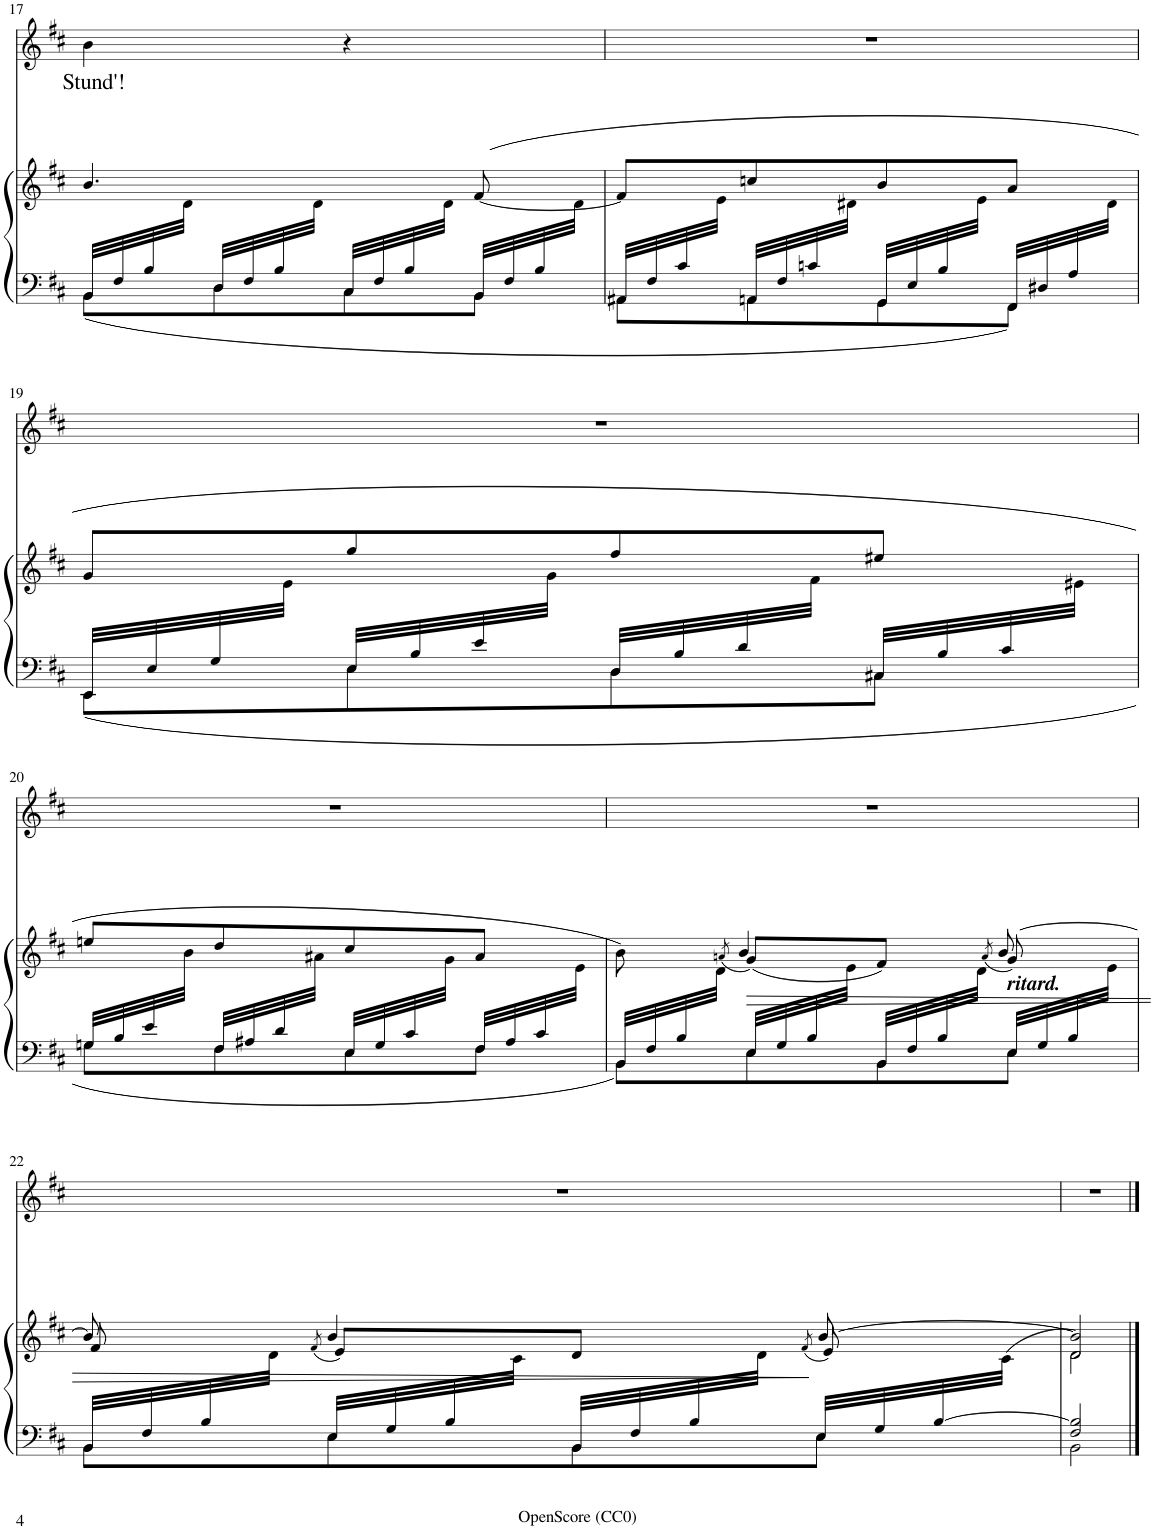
**kern	**kern	**dynam	**kern	**text
*part2	*part2	*part2	*part1	*part1
*staff3	*staff2	*staff2/3	*staff1	*staff1
*I"Piano	*	*	*I"Voice	*
*I'Pno	*	*	*	*
!!LO:PB:g=z
*clefF4	*clefG2	*	*clefG2	*
*k[f#c#]	*k[f#c#]	*	*k[f#c#]	*
*M2/4	*M2/4	*	*M2/4	*
=17	=17	=17	=17	=17
*^	*^	*	*	*
!	!	!	!	!	!	!LO:LY:b
32BB/LLL	8BB\L	4.b/	16.ryy	.	4b\	Stund'!
32F#/	.	.	.	.	.	.
32B/	.	.	.	.	.	.
32ryy	.	.	32d\JJJ	.	.	.
32D/LLL	8D\	.	16.ryy	.	.	.
32F#/	.	.	.	.	.	.
32B/	.	.	.	.	.	.
32ryy	.	.	32d\JJJ	.	.	.
32C#/LLL	8C#\	.	16.ryy	.	4r	.
32F#/	.	.	.	.	.	.
32B/	.	.	.	.	.	.
32ryy	.	.	32d\JJJ	.	.	.
32BB/LLL	8BB\J	([8f#/	16.ryy	.	.	.
32F#/	.	.	.	.	.	.
32B/	.	.	.	.	.	.
32ryy	.	.	32d\JJJ	.	.	.
=18	=18	=18	=18	=18	=18	=18
*	*	*	*^	*	*	*
32AA#X/LLL	8AA#\L	8f#/L]	16.ryy	16.ryy	.	2r	.
32F#/	.	.	.	.	.	.	.
32c#/	.	.	.	.	.	.	.
32ryy	.	.	4ryy	32e\JJJ	.	.	.
32AAn/LLL	8AA\	8ccn/	.	16.ryy	.	.	.
32F#/	.	.	.	.	.	.	.
32cn/	.	.	.	.	.	.	.
32ryy	.	.	.	32d#X\JJJ	.	.	.
32GG/LLL	8GG\	8b/	.	16.ryy	.	.	.
32E/	.	.	.	.	.	.	.
32B/	.	.	.	.	.	.	.
32ryy	.	.	8ryy	32e\JJJ	.	.	.
32FF#/LLL	8FF#\J	8a/J	.	16.ryy	.	.	.
32D#X/	.	.	.	.	.	.	.
32A/	.	.	.	.	.	.	.
32ryy	.	.	32ryy	32d#\JJJ	.	.	.
!!LO:LB:g=z
=19	=19	=19	=19	=19	=19	=19	=19
32EE/LLL	8EE\L	8g/L	16.ryy	16.ryy	.	2r	.
32E/	.	.	.	.	.	.	.
32G/	.	.	.	.	.	.	.
32ryy	.	.	4ryy	32e\JJJ	.	.	.
32E/LLL	8E\	8gg/	.	16.ryy	.	.	.
32B/	.	.	.	.	.	.	.
32e/	.	.	.	.	.	.	.
32ryy	.	.	.	32g\JJJ	.	.	.
32D/LLL	8D\	8ff#/	.	16.ryy	.	.	.
32B/	.	.	.	.	.	.	.
32d/	.	.	.	.	.	.	.
32ryy	.	.	8ryy	32f#\JJJ	.	.	.
32C#X/LLL	8C#\J	8ee#X/J	.	16.ryy	.	.	.
32B/	.	.	.	.	.	.	.
32c#/	.	.	.	.	.	.	.
32ryy	.	.	32ryy	32e#X\JJJ	.	.	.
!!LO:LB:g=z
=20	=20	=20	=20	=20	=20	=20	=20
32Gn/LLL	8G\L	8een/L	16.ryy	16.ryy	.	2r	.
32B/	.	.	.	.	.	.	.
32e/	.	.	.	.	.	.	.
32ryy	.	.	4ryy	32b\JJJ	.	.	.
32F#/LLL	8F#\	8dd/	.	16.ryy	.	.	.
32A#X/	.	.	.	.	.	.	.
32d/	.	.	.	.	.	.	.
32ryy	.	.	.	32a#X\JJJ	.	.	.
32E/LLL	8E\	8cc#/	.	16.ryy	.	.	.
32G/	.	.	.	.	.	.	.
32c#/	.	.	.	.	.	.	.
32ryy	.	.	8ryy	32g\JJJ	.	.	.
32F#/LLL	8F#\J	8a#/J	.	16.ryy	.	.	.
32A#/	.	.	.	.	.	.	.
32c#/	.	.	.	.	.	.	.
32ryy	.	.	32ryy	32e\JJJ	.	.	.
=21	=21	=21	=21	=21	=21	=21	=21
32BB/LLL	8BB\L	8b\)	8ryy	16.ryy	.	2r	.
32F#/	.	.	.	.	.	.	.
32B/	.	.	.	.	.	.	.
32ryy	.	.	.	32d\JJJ	.	.	.
.	.	.	(8qan/	.	.	.	.
!	!	!	!	!	!LO:HP:b	!	!
32E/LLL	8E\	4b/	(8g/L)	16.ryy	>	.	.
32G/	.	.	.	.	.	.	.
32B/	.	.	.	.	.	.	.
32ryy	.	.	.	32e\JJJ	.	.	.
32BB/LLL	8BB\	.	8f#/J)	16.ryy	.	.	.
32F#/	.	.	.	.	.	.	.
32B/	.	.	.	.	.	.	.
32ryy	.	.	.	32d\JJJ	.	.	.
.	.	.	(8qa/	.	.	.	.
!	!	!LO:TX:b:Bi:t=ritard.	!	!	!	!	!
32E/LLL	8E\J	[8b/	8g/)	16.ryy	.	.	.
32G/	.	.	.	.	.	.	.
32B/	.	.	.	.	.	.	.
32ryy	.	.	.	32e\JJJ	.	.	.
!!LO:LB:g=z
=22	=22	=22	=22	=22	=22	=22	=22
32BB/LLL	8BB\L	8b/]	8f#/	16.ryy	.	2r	.
32F#/	.	.	.	.	.	.	.
32B/	.	.	.	.	.	.	.
32ryy	.	.	.	32d\JJJ	.	.	.
.	.	.	(8qf#/	.	.	.	.
32E/LLL	8E\	4b/	8e/L)	16.ryy	.	.	.
32G/	.	.	.	.	.	.	.
32B/	.	.	.	.	.	.	.
32ryy	.	.	.	32c#\JJJ	.	.	.
32BB/LLL	8BB\	.	8d/J	16.ryy	.	.	.
32F#/	.	.	.	.	.	.	.
32B/	.	.	.	.	.	.	.
32ryy	.	.	.	32d\JJJ	.	.	.
.	.	.	(8qf#/	.	.	.	.
32E/LLL	8E\J	[8b/	8e/)	16.ryy	]	.	.
32G/	.	.	.	.	.	.	.
[32B/	.	.	.	.	.	.	.
32ryy	.	.	.	(32c#\JJJ	.	.	.
*	*	*	*v	*v	*	*	*
=23	=23	=23	=23	=23	=23	=23
2F#/ 2B/]	2BB\	2d/ 2b/])	2d\	.	2r	.
*v	*v	*	*	*	*	*
*	*v	*v	*	*	*
==	==	==	==	==
*-	*-	*-	*-	*-
